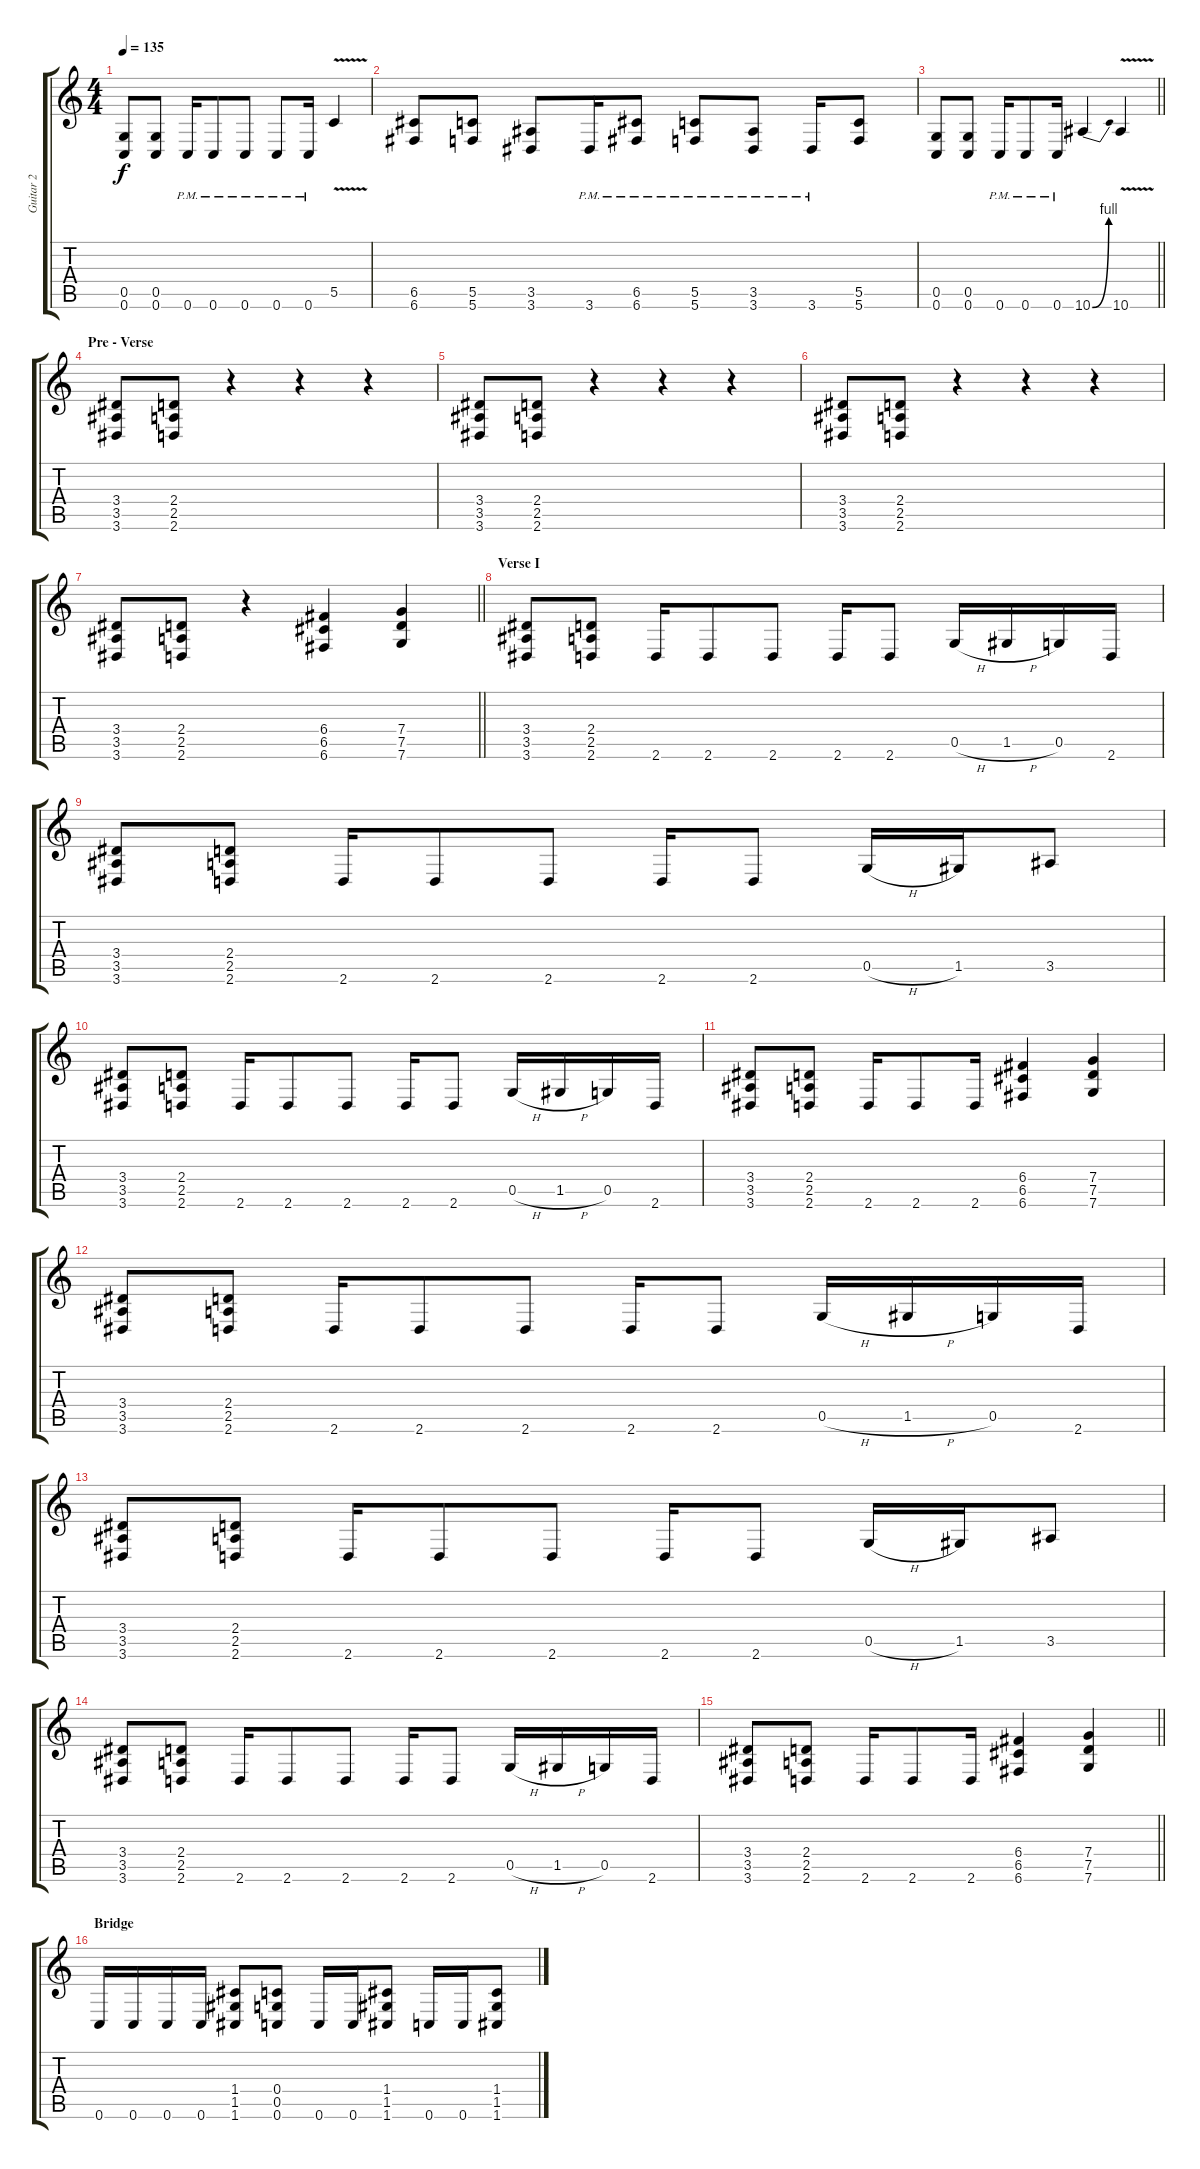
\track ("Guitar 2" "Guitar 2") {instrument overdrivenguitar}
\staff {score tabs}
\tuning (D4 A3 F3 C3 G2 C2) {hide}
\ts (4 4)
\tempo 135
\clef g2
\ks c
(0.5 0.6).8{dy f} (0.5 0.6).8 0.6{pm}.16 0.6{pm}.8 0.6{pm}.8 0.6{pm}.8 0.6{pm}.16 5.5{v}.4{instrument guitarharmonics} |
(6.5 6.6).8{instrument overdrivenguitar} (5.5 5.6).8 (3.5 3.6).8 3.6{pm}.16 (6.5{pm} 6.6{pm}).8 (5.5{pm} 5.6{pm}).8 (3.5{pm} 3.6{pm}).8 3.6{pm}.16 (5.5 5.6).8 |
\barLineRight lightlight
(0.5 0.6).8 (0.5 0.6).8 0.6{pm}.16 0.6{pm}.8 0.6{pm}.16 10.6{be (bend 0 0 60 4)}.4{instrument guitarharmonics} 10.6{v}.4 |
\section ("" "Pre - Verse")
(3.4 3.5 3.6).8{instrument overdrivenguitar} (2.4 2.5 2.6).8 r.4 r.4 r.4 |
(3.4 3.5 3.6).8 (2.4 2.5 2.6).8 r.4 r.4 r.4 |
(3.4 3.5 3.6).8 (2.4 2.5 2.6).8 r.4 r.4 r.4 |
\barLineRight lightlight
(3.4 3.5 3.6).8 (2.4 2.5 2.6).8 r.4 (6.4 6.5 6.6).4 (7.4 7.5 7.6).4 |
\section ("" "Verse I")
(3.4 3.5 3.6).8 (2.4 2.5 2.6).8 2.6.16 2.6.8 2.6.8 2.6.16 2.6.8 0.5{h}.16 1.5{h}.16 0.5.16 2.6.16 |
(3.4 3.5 3.6).8 (2.4 2.5 2.6).8 2.6.16 2.6.8 2.6.8 2.6.16 2.6.8 0.5{h}.16 1.5.16 3.5.8 |
(3.4 3.5 3.6).8 (2.4 2.5 2.6).8 2.6.16 2.6.8 2.6.8 2.6.16 2.6.8 0.5{h}.16 1.5{h}.16 0.5.16 2.6.16 |
(3.4 3.5 3.6).8 (2.4 2.5 2.6).8 2.6.16 2.6.8 2.6.16 (6.4 6.5 6.6).4 (7.4 7.5 7.6).4 |
(3.4 3.5 3.6).8 (2.4 2.5 2.6).8 2.6.16 2.6.8 2.6.8 2.6.16 2.6.8 0.5{h}.16 1.5{h}.16 0.5.16 2.6.16 |
(3.4 3.5 3.6).8 (2.4 2.5 2.6).8 2.6.16 2.6.8 2.6.8 2.6.16 2.6.8 0.5{h}.16 1.5.16 3.5.8 |
(3.4 3.5 3.6).8 (2.4 2.5 2.6).8 2.6.16 2.6.8 2.6.8 2.6.16 2.6.8 0.5{h}.16 1.5{h}.16 0.5.16 2.6.16 |
\barLineRight lightlight
(3.4 3.5 3.6).8 (2.4 2.5 2.6).8 2.6.16 2.6.8 2.6.16 (6.4 6.5 6.6).4 (7.4 7.5 7.6).4 |
\section ("" "Bridge")
0.6.16 0.6.16 0.6.16 0.6.16 (1.4 1.5 1.6).8 (0.4 0.5 0.6).8 0.6.16 0.6.16 (1.4 1.5 1.6).8 0.6.16 0.6.16 (1.4 1.5 1.6).8
